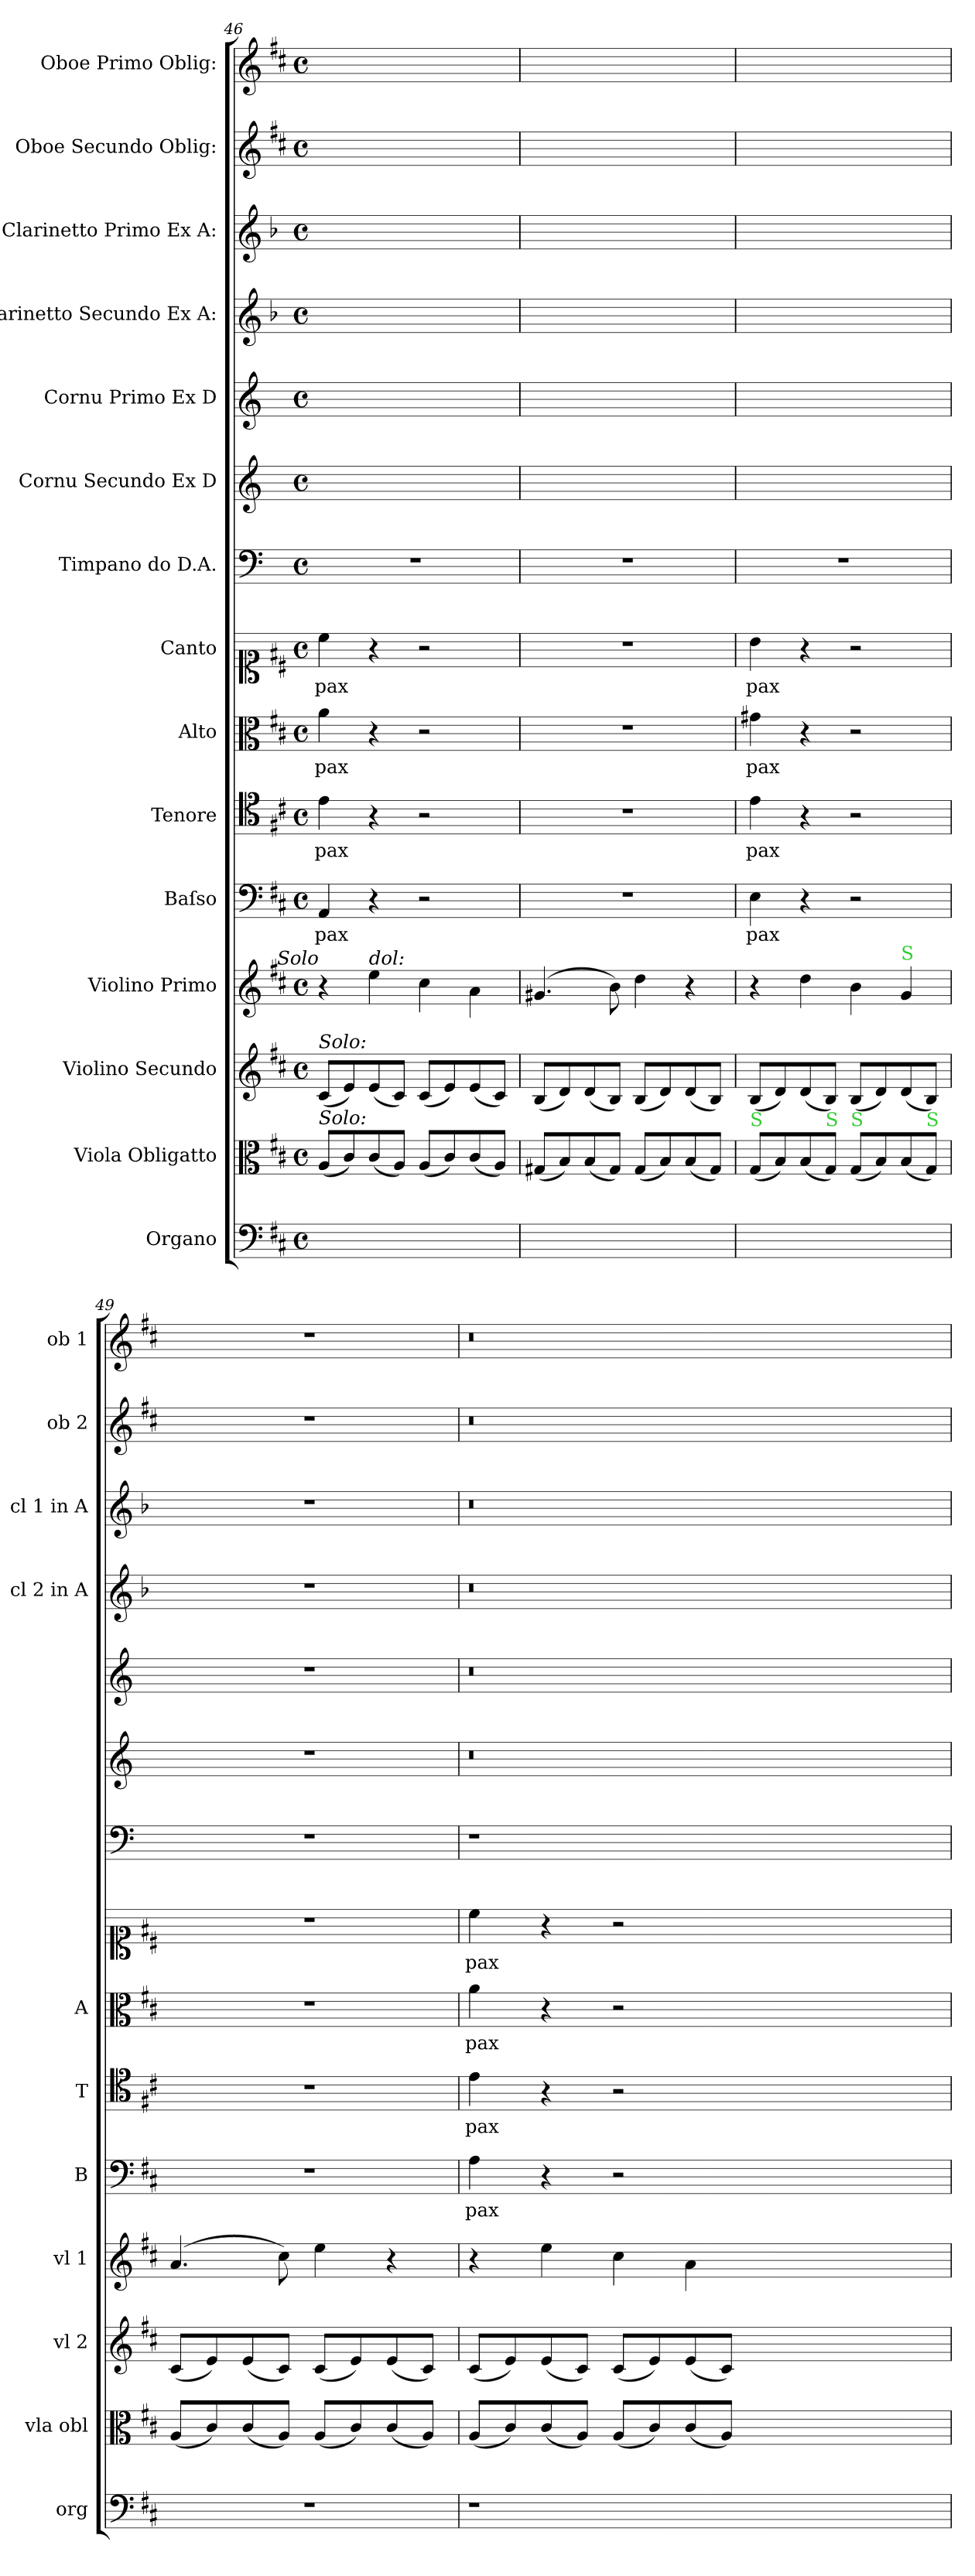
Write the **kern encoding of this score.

**kern	**kern	**kern	**dynam	**kern	**kern	**text	**kern	**text	**kern	**text	**kern	**text	**kern	**kern	**kern	**kern	**kern	**kern	**kern
*part15	*part14	*part13	*part13	*part12	*part11	*part11	*part10	*part10	*part9	*part9	*part8	*part8	*part7	*part6	*part5	*part4	*part3	*part2	*part1
*staff15	*staff14	*staff13	*staff13	*staff12	*staff11	*staff11	*staff10	*staff10	*staff9	*staff9	*staff8	*staff8	*staff7	*staff6	*staff5	*staff4	*staff3	*staff2	*staff1
*I"Organo	*I"Viola Obligatto	*I"Violino Secundo	*	*I"Violino Primo	*I"Baſso	*	*I"Tenore	*	*I"Alto	*	*I"Canto	*	*I"Timpano do D.A.	*I"Cornu Secundo Ex D	*I"Cornu Primo Ex D	*I"Clarinetto Secundo Ex A:	*I"Clarinetto Primo Ex A:	*I"Oboe Secundo Oblig:	*I"Oboe Primo Oblig:
*I'org	*I'vla obl	*I'vl 2	*	*I'vl 1	*I'B	*	*I'T	*	*I'A	*	*	*	*	*	*	*I'cl 2 in A	*I'cl 1 in A	*I'ob 2	*I'ob 1
*clefF4	*clefC3	*clefG2	*	*clefG2	*clefF4	*	*clefC4	*	*clefC3	*	*clefC1	*	*clefF4	*clefG2	*clefG2	*clefG2	*clefG2	*clefG2	*clefG2
*	*	*	*	*	*	*	*	*	*	*	*	*	*	*ITrd6c10	*ITrd6c10	*ITrd2c3	*ITrd2c3	*	*
*k[f#c#]	*k[f#c#]	*k[f#c#]	*	*k[f#c#]	*k[f#c#]	*	*k[f#c#]	*	*k[f#c#]	*	*k[f#c#]	*	*k[]	*k[f#c#]	*k[f#c#]	*k[f#c#]	*k[f#c#]	*k[f#c#]	*k[f#c#]
*D:	*D:	*D:	*	*D:	*D:	*	*D:	*	*D:	*	*D:	*	*	*D:	*D:	*D:	*D:	*D:	*D:
*M4/4	*M4/4	*M4/4	*	*M4/4	*M4/4	*	*M4/4	*	*M4/4	*	*M4/4	*	*M4/4	*M4/4	*M4/4	*M4/4	*M4/4	*M4/4	*M4/4
*met(c)	*met(c)	*met(c)	*	*met(c)	*met(c)	*	*met(c)	*	*met(c)	*	*met(c)	*	*met(c)	*met(c)	*met(c)	*met(c)	*met(c)	*met(c)	*met(c)
=46	=46	=46	=46	=46	=46	=46	=46	=46	=46	=46	=46	=46	=46	=46	=46	=46	=46	=46	=46
!	!	!	!	!LO:TX:a:i:rj:t=Solo	!	!	!	!	!	!	!	!	!	!	!	!	!	!	!
!	!	!LO:TX:a:i:t=Solo&colon;	!	!	!	!	!	!	!	!	!	!	!	!	!	!	!	!	!
!	!LO:TX:a:i:t=Solo&colon;	!	!	!	!	!	!	!	!	!	!	!	!	!	!	!	!	!	!
!	!	!	!LO:DY:a:rj	!	!	!	!	!	!	!	!	!	!	!	!	!	!	!	!
1ryy	(8A/L	(8c#/L	pio&colon;	4r	4AA/	pax	4e\	pax	4a\	pax	4cc#\	pax	1r	1ryy	1ryy	1ryy	1ryy	1ryy	1ryy
.	8c#/)	8e/)	.	.	.	.	.	.	.	.	.	.	.	.	.	.	.	.	.
!	!	!	!	!LO:TX:a:i:t=dol&colon;	!	!	!	!	!	!	!	!	!	!	!	!	!	!	!
.	(8c#/	(8e/	.	4ee\	4r	.	4r	.	4r	.	4r	.	.	.	.	.	.	.	.
.	8A/J)	8c#/J)	.	.	.	.	.	.	.	.	.	.	.	.	.	.	.	.	.
.	(8A/L	(8c#/L	.	4cc#\	2r	.	2r	.	2r	.	2r	.	.	.	.	.	.	.	.
.	8c#/)	8e/)	.	.	.	.	.	.	.	.	.	.	.	.	.	.	.	.	.
.	(8c#/	(8e/	.	4a\	.	.	.	.	.	.	.	.	.	.	.	.	.	.	.
.	8A/J)	8c#/J)	.	.	.	.	.	.	.	.	.	.	.	.	.	.	.	.	.
=47	=47	=47	=47	=47	=47	=47	=47	=47	=47	=47	=47	=47	=47	=47	=47	=47	=47	=47	=47
1ryy	(8G#X/L	(8B/L	.	(4.g#X/	1r	.	1r	.	1r	.	1r	.	1r	1ryy	1ryy	1ryy	1ryy	1ryy	1ryy
.	8B/)	8d/)	.	.	.	.	.	.	.	.	.	.	.	.	.	.	.	.	.
.	(8B/	(8d/	.	.	.	.	.	.	.	.	.	.	.	.	.	.	.	.	.
.	8G#/J)	8B/J)	.	8b\)	.	.	.	.	.	.	.	.	.	.	.	.	.	.	.
.	(8G#/L	(8B/L	.	4dd\	.	.	.	.	.	.	.	.	.	.	.	.	.	.	.
.	8B/)	8d/)	.	.	.	.	.	.	.	.	.	.	.	.	.	.	.	.	.
.	(8B/	(8d/	.	4r	.	.	.	.	.	.	.	.	.	.	.	.	.	.	.
.	8G#/J)	8B/J)	.	.	.	.	.	.	.	.	.	.	.	.	.	.	.	.	.
=48	=48	=48	=48	=48	=48	=48	=48	=48	=48	=48	=48	=48	=48	=48	=48	=48	=48	=48	=48
!	!LO:TX:a:color=limegreen:t=S	!	!	!	!	!	!	!	!	!	!	!	!	!	!	!	!	!	!
1ryy	(8G/L	(8B/L	.	4r	4E\	pax	4e\	pax	4g#X\	pax	4b\	pax	1r	1ryy	1ryy	1ryy	1ryy	1ryy	1ryy
.	8B/)	8d/)	.	.	.	.	.	.	.	.	.	.	.	.	.	.	.	.	.
.	(8B/	(8d/	.	4dd\	4r	.	4r	.	4r	.	4r	.	.	.	.	.	.	.	.
!	!LO:TX:a:color=limegreen:t=S	!	!	!	!	!	!	!	!	!	!	!	!	!	!	!	!	!	!
.	8G/J)	8B/J)	.	.	.	.	.	.	.	.	.	.	.	.	.	.	.	.	.
!	!LO:TX:a:color=limegreen:t=S	!	!	!	!	!	!	!	!	!	!	!	!	!	!	!	!	!	!
.	(8G/L	(8B/L	.	4b\	2r	.	2r	.	2r	.	2r	.	.	.	.	.	.	.	.
.	8B/)	8d/)	.	.	.	.	.	.	.	.	.	.	.	.	.	.	.	.	.
!	!	!	!	!LO:TX:a:color=limegreen:t=S	!	!	!	!	!	!	!	!	!	!	!	!	!	!	!
.	(8B/	(8d/	.	4g/	.	.	.	.	.	.	.	.	.	.	.	.	.	.	.
!	!LO:TX:a:color=limegreen:t=S	!	!	!	!	!	!	!	!	!	!	!	!	!	!	!	!	!	!
.	8G/J)	8B/J)	.	.	.	.	.	.	.	.	.	.	.	.	.	.	.	.	.
=49	=49	=49	=49	=49	=49	=49	=49	=49	=49	=49	=49	=49	=49	=49	=49	=49	=49	=49	=49
1r	(8A/L	(8c#/L	.	(4.a/	1r	.	1r	.	1r	.	1r	.	1r	1r	1r	1r	1r	1r	1r
.	8c#/)	8e/)	.	.	.	.	.	.	.	.	.	.	.	.	.	.	.	.	.
.	(8c#/	(8e/	.	.	.	.	.	.	.	.	.	.	.	.	.	.	.	.	.
.	8A/J)	8c#/J)	.	8cc#\)	.	.	.	.	.	.	.	.	.	.	.	.	.	.	.
.	(8A/L	(8c#/L	.	4ee\	.	.	.	.	.	.	.	.	.	.	.	.	.	.	.
.	8c#/)	8e/)	.	.	.	.	.	.	.	.	.	.	.	.	.	.	.	.	.
.	(8c#/	(8e/	.	4r	.	.	.	.	.	.	.	.	.	.	.	.	.	.	.
.	8A/J)	8c#/J)	.	.	.	.	.	.	.	.	.	.	.	.	.	.	.	.	.
=50	=50	=50	=50	=50	=50	=50	=50	=50	=50	=50	=50	=50	=50	=50	=50	=50	=50	=50	=50
1r	(8A/L	(8c#/L	.	4r	4A\	pax	4e\	pax	4a\	pax	4cc#\	pax	1r	0.r	0.r	0.r	0.r	0.r	0.r
.	8c#/)	8e/)	.	.	.	.	.	.	.	.	.	.	.	.	.	.	.	.	.
.	(8c#/	(8e/	.	4ee\	4r	.	4r	.	4r	.	4r	.	.	.	.	.	.	.	.
.	8A/J)	8c#/J)	.	.	.	.	.	.	.	.	.	.	.	.	.	.	.	.	.
.	(8A/L	(8c#/L	.	4cc#\	2r	.	2r	.	2r	.	2r	.	.	.	.	.	.	.	.
.	8c#/)	8e/)	.	.	.	.	.	.	.	.	.	.	.	.	.	.	.	.	.
.	(8c#/	(8e/	.	4a\	.	.	.	.	.	.	.	.	.	.	.	.	.	.	.
.	8A/J)	8c#/J)	.	.	.	.	.	.	.	.	.	.	.	.	.	.	.	.	.
0ryy	0ryy	0ryy	.	0ryy	0ryy	.	0ryy	.	0ryy	.	0ryy	.	0ryy	.	.	.	.	.	.
=	=	=	=	=	=	=	=	=	=	=	=	=	=	=	=	=	=	=	=
*-	*-	*-	*-	*-	*-	*-	*-	*-	*-	*-	*-	*-	*-	*-	*-	*-	*-	*-	*-
